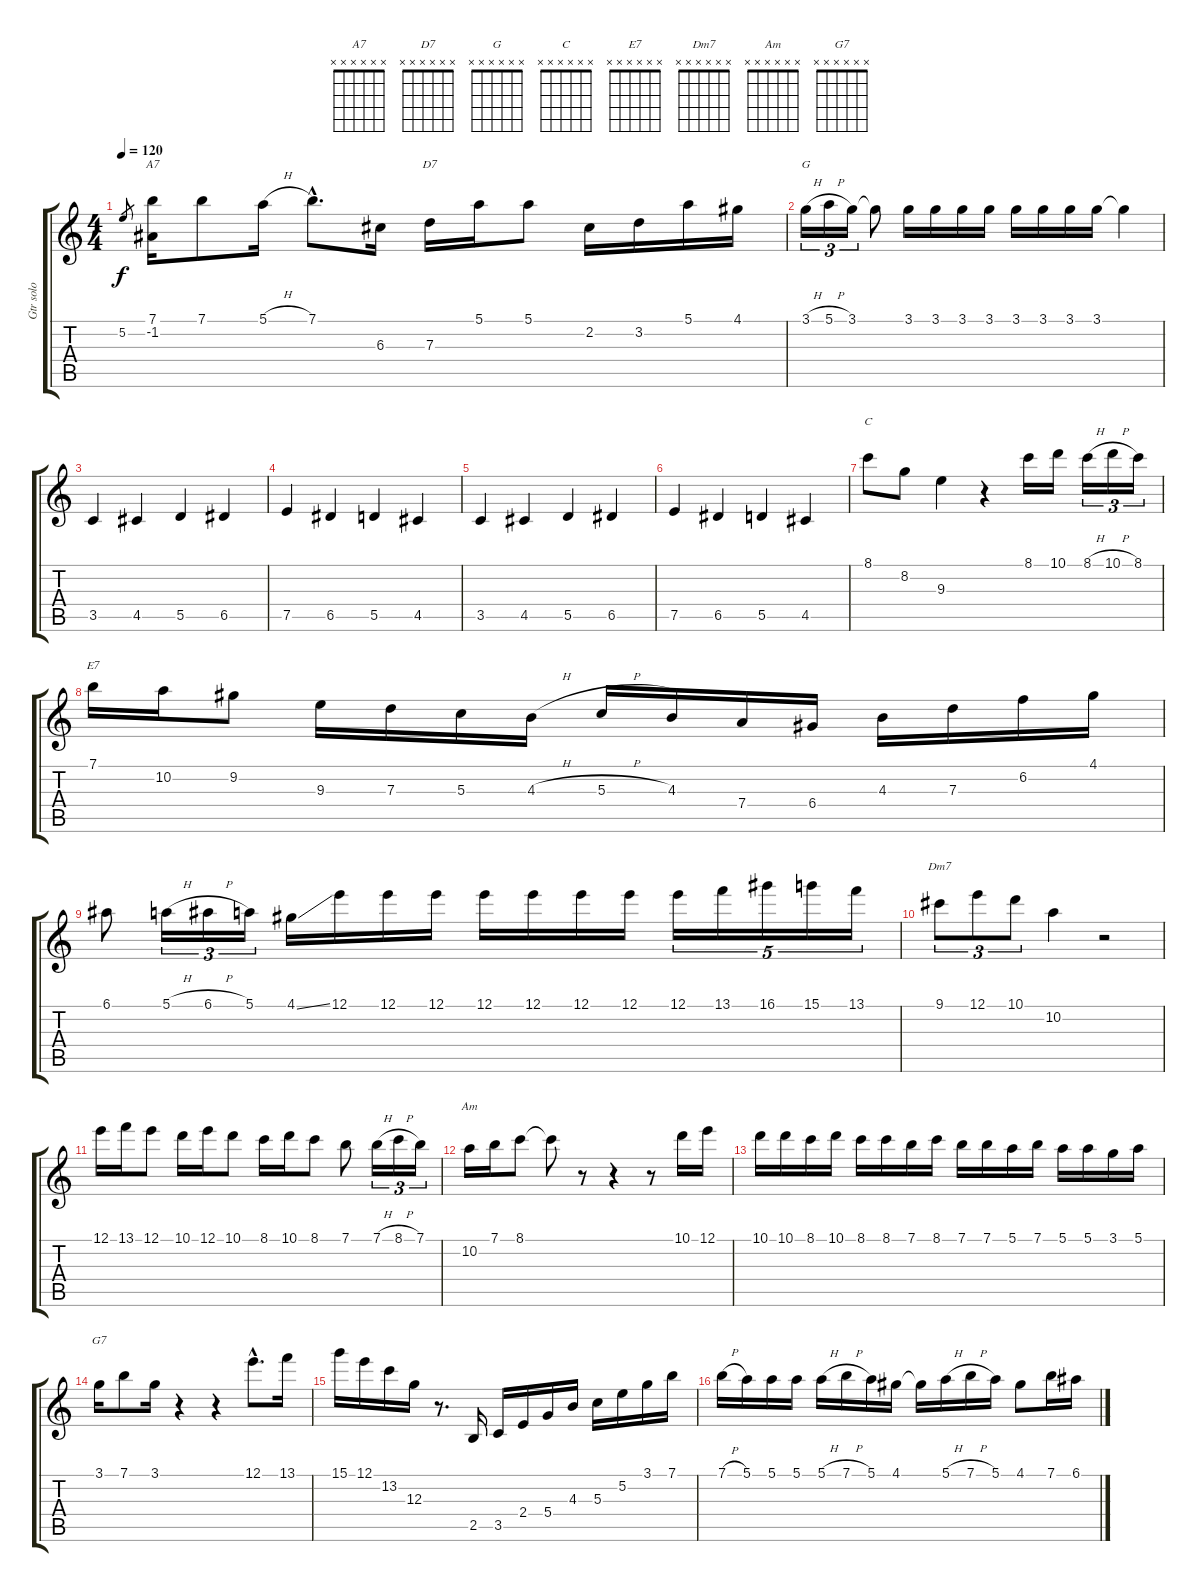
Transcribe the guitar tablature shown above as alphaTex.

\track ("Gtr solo" "Gtr solo") {instrument acousticguitarsteel}
\staff {score tabs}
\tuning (E4 B3 G3 D3 A2 E2) {hide}
\chord ("A7" x x x x x x) {firstfret 0}
\chord ("D7" x x x x x x) {firstfret 0}
\chord ("G" x x x x x x) {firstfret 0}
\chord ("C" x x x x x x) {firstfret 0}
\chord ("E7" x x x x x x) {firstfret 0}
\chord ("Dm7" x x x x x x) {firstfret 0}
\chord ("Am" x x x x x x) {firstfret 0}
\chord ("G7" x x x x x x) {firstfret 0}
\ts (4 4)
\tempo 120
\clef g2
\ks c
5.2.8{gr dy f} (7.1 -1.2).16{ch "A7"} 7.1.8 5.1{h}.16 7.1{hac}.8{d} 6.3.16 7.3.16{ch "D7"} 5.1.16 5.1.8 2.2.16 3.2.16 5.1.16 4.1.16 |
3.1{h}.16{tu (3 2) ch "G"} 5.1{h}.16{tu (3 2)} 3.1.16{tu (3 2)} 3.1{t}.8 3.1.16 3.1.16 3.1.16 3.1.16 3.1.16 3.1.16 3.1.16 3.1.16 3.1{t}.4 |
3.5.4 4.5.4 5.5.4 6.5.4 |
7.5.4 6.5.4 5.5.4 4.5.4 |
3.5.4 4.5.4 5.5.4 6.5.4 |
7.5.4 6.5.4 5.5.4 4.5.4 |
8.1.8{ch "C"} 8.2.8 9.3.4 r.4 8.1.16 10.1.16 8.1{h}.16{tu (3 2)} 10.1{h}.16{tu (3 2)} 8.1.16{tu (3 2)} |
7.1.16{ch "E7"} 10.2.16 9.2.8 9.3.16 7.3.16 5.3.16 4.3{h}.16 5.3{h}.16 4.3.16 7.4.16 6.4.16 4.3.16 7.3.16 6.2.16 4.1.16 |
6.1.8 5.1{h}.16{tu (3 2)} 6.1{h}.16{tu (3 2)} 5.1.16{tu (3 2)} 4.1{ss}.16 12.1.16 12.1.16 12.1.16 12.1.16 12.1.16 12.1.16 12.1.16 12.1.16{tu (5 4)} 13.1.16{tu (5 4)} 16.1.16{tu (5 4)} 15.1.16{tu (5 4)} 13.1.16{tu (5 4)} |
9.1.8{tu (3 2) ch "Dm7"} 12.1.8{tu (3 2)} 10.1.8{tu (3 2)} 10.2.4 r.2 |
12.1.16 13.1.16 12.1.8 10.1.16 12.1.16 10.1.8 8.1.16 10.1.16 8.1.8 7.1.8 7.1{h}.16{tu (3 2)} 8.1{h}.16{tu (3 2)} 7.1.16{tu (3 2)} |
10.2.16{ch "Am"} 7.1.16 8.1.8 8.1{t}.8 r.8 r.4 r.8 10.1.16 12.1.16 |
10.1.16 10.1.16 8.1.16 10.1.16 8.1.16 8.1.16 7.1.16 8.1.16 7.1.16 7.1.16 5.1.16 7.1.16 5.1.16 5.1.16 3.1.16 5.1.16 |
3.1.16{ch "G7"} 7.1.8 3.1.16 r.4 r.4 12.1{hac}.8{d} 13.1.16 |
15.1.16 12.1.16 13.2.16 12.3.16 r.8{d} 2.5.16 3.5.16 2.4.16 5.4.16 4.3.16 5.3.16 5.2.16 3.1.16 7.1.16 |
7.1{h}.16 5.1.16 5.1.16 5.1.16 5.1{h}.16 7.1{h}.16 5.1.16 4.1.16 4.1{t}.16 5.1{h}.16 7.1{h}.16 5.1.16 4.1.8 7.1.16 6.1.16
